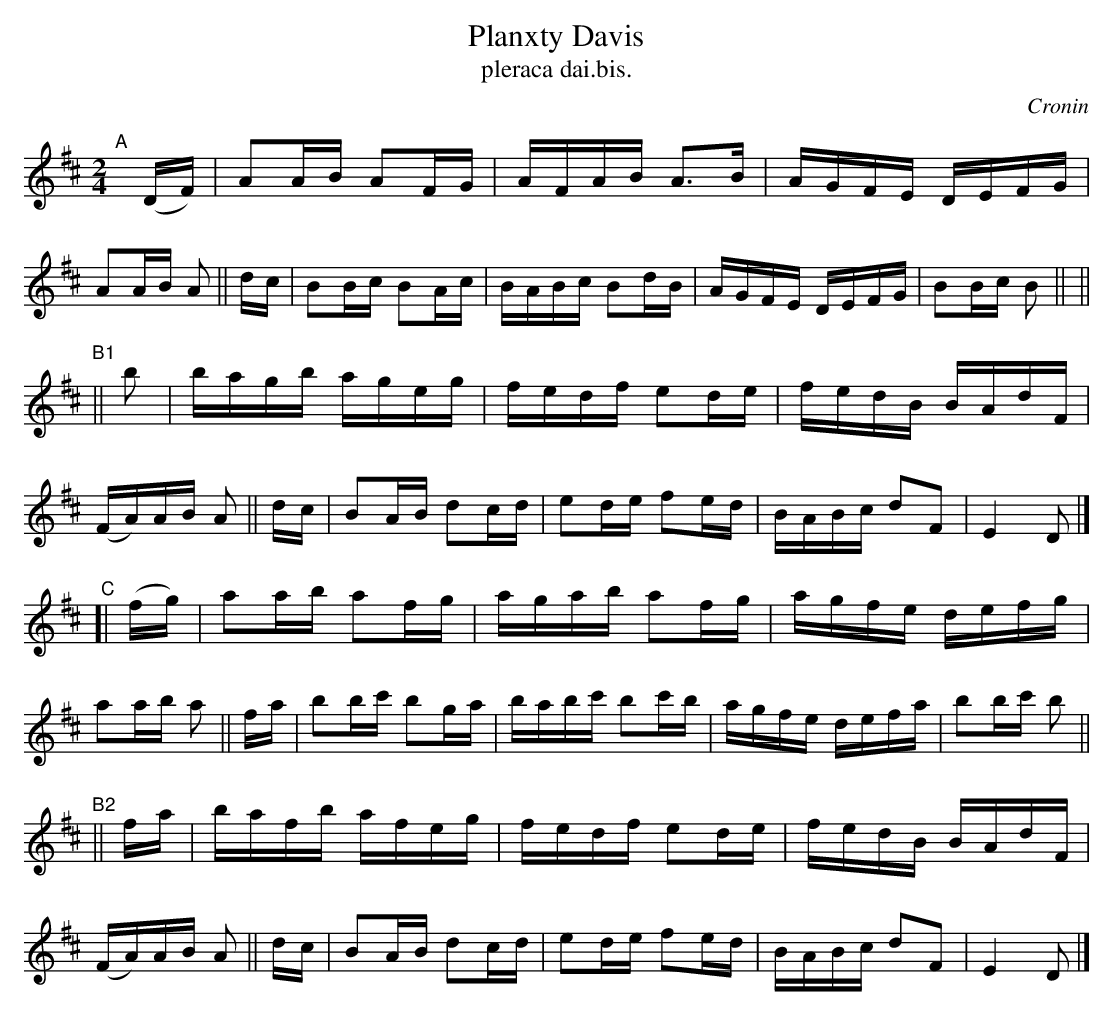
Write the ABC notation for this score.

X:1
T: Planxty Davis
T: pleraca dai.bis.
O: Cronin
M: 2/4
L: 1/16
K: D
"^A"[|] (DF) |\
A2AB A2FG | AFAB A3B | AGFE DEFG | A2AB A2 || dc |\
B2Bc B2Ac | BABc B2dB | AGFE DEFG | B2Bc B2|| ||
"B1"\
|| b2 | bagb ageg | fedf e2de | fedB BAdF | (FA)AB A2 \
|| dc | B2AB d2cd | e2de f2ed | BABc d2F2 | E4 D2 |]
"^C"\
[|(fg)| a2ab  a2fg | agab  a2fg  | agfe defg | a2ab a2 \
|| fa | b2bc' b2ga | babc' b2c'b | agfe defa | b2bc' b2||
"B2"\
|| fa | bafb afeg | fedf e2de | fedB BAdF | (FA)AB A2 \
|| dc | B2AB d2cd | e2de f2ed | BABc d2F2 | E4 D2 |]
